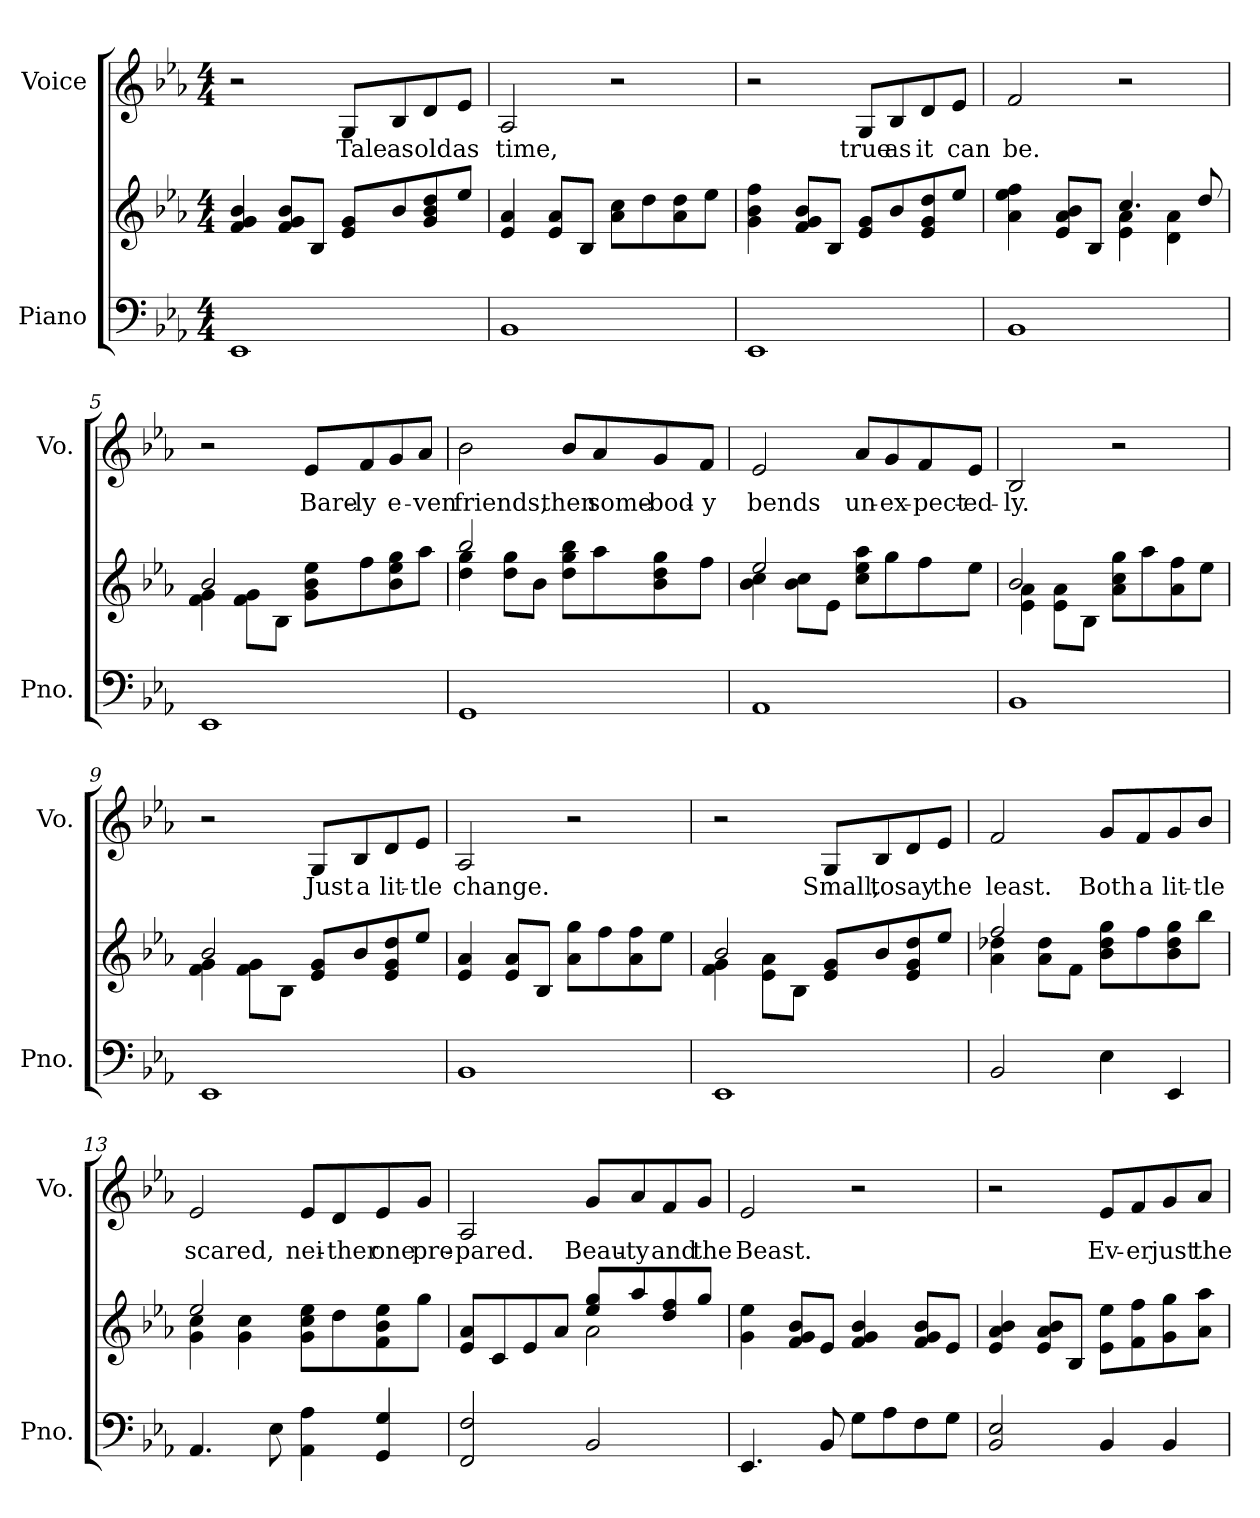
**kern	**kern	**kern	**text
*part2	*part2	*part1	*part1
*staff3	*staff2	*staff1	*staff1
*I"Piano	*	*I"Voice	*
*I'Pno.	*	*I'Vo.	*
*clefF4	*clefG2	*clefG2	*
*k[b-e-a-]	*k[b-e-a-]	*k[b-e-a-]	*
*M4/4	*M4/4	*M4/4	*
*MM80	*MM80	*MM80	*
=1	=1	=1	=1
1EE-	4f/ 4g/ 4b-/	2r	.
.	8f/ 8g/ 8b-/L	.	.
.	8B-/J	.	.
!	!	!	!LO:LY:b
.	8e-/ 8g/L	8G/L	Tale
!	!	!	!LO:LY:b
.	8b-/	8B-/	as
!	!	!	!LO:LY:b
.	8g/ 8b-/ 8dd/	8d/	old
!	!	!	!LO:LY:b
.	8ee-/J	8e-/J	as
=2	=2	=2	=2
!	!	!	!LO:LY:b
1BB-	4e-/ 4a-/	2A-/	time,
.	8e-/ 8a-/L	.	.
.	8B-/J	.	.
.	8a-\ 8cc\L	2r	.
.	8dd\	.	.
.	8a-\ 8dd\	.	.
.	8ee-\J	.	.
=3	=3	=3	=3
1EE-	4g\ 4b-\ 4ff\	2r	.
.	8f/ 8g/ 8b-/L	.	.
.	8B-/J	.	.
!	!	!	!LO:LY:b
.	8e-/ 8g/L	8G/L	true
!	!	!	!LO:LY:b
.	8b-/	8B-/	as
!	!	!	!LO:LY:b
.	8e-/ 8g/ 8dd/	8d/	it
!	!	!	!LO:LY:b
.	8ee-/J	8e-/J	can
=4	=4	=4	=4
*	*^	*	*
!	!	!	!	!LO:LY:b
1BB-	4a-\ 4ee-\ 4ff\	2ryy	2f/	be.
.	8e-/ 8a-/ 8b-/L	.	.	.
.	8B-/J	.	.	.
.	4.cc/	4e-\ 4a-\	2r	.
.	.	4d\ 4a-\	.	.
.	8dd/	.	.	.
!!LO:LB:g=z
=5	=5	=5	=5	=5
1EE-	2b-/	4f\ 4g\	2r	.
.	.	8f\ 8g\L	.	.
.	.	8B-\J	.	.
!	!	!	!	!LO:LY:b
.	8g\ 8b-\ 8ee-\L	2ryy	8e-/L	Bare-
!	!	!	!	!LO:LY:b
.	8ff\	.	8f/	-ly
!	!	!	!	!LO:LY:b
.	8b-\ 8ee-\ 8gg\	.	8g/	e-
!	!	!	!	!LO:LY:b
.	8aa-\J	.	8a-/J	-ven
=6	=6	=6	=6	=6
!	!	!	!	!LO:LY:b
1GG	2bb-/	4dd\ 4gg\	2b-\	friends,
.	.	8dd\ 8gg\L	.	.
.	.	8b-\J	.	.
!	!	!	!	!LO:LY:b
.	8dd\ 8gg\ 8bb-\L	2ryy	8b-/L	then
!	!	!	!	!LO:LY:b
.	8aa-\	.	8a-/	some-
!	!	!	!	!LO:LY:b
.	8b-\ 8dd\ 8gg\	.	8g/	-bod-
!	!	!	!	!LO:LY:b
.	8ff\J	.	8f/J	-y
=7	=7	=7	=7	=7
!	!	!	!	!LO:LY:b
1AA-	2ee-/	4b-\ 4cc\	2e-/	bends
.	.	8b-\ 8cc\L	.	.
.	.	8e-\J	.	.
!	!	!	!	!LO:LY:b
.	8cc\ 8ee-\ 8aa-\L	2ryy	8a-/L	un-
!	!	!	!	!LO:LY:b
.	8gg\	.	8g/	-ex-
!	!	!	!	!LO:LY:b
.	8ff\	.	8f/	-pect-
!	!	!	!	!LO:LY:b
.	8ee-\J	.	8e-/J	-ed-
=8	=8	=8	=8	=8
!	!	!	!	!LO:LY:b
1BB-	2b-/	4e-\ 4a-\	2B-/	-ly.
.	.	8e-\ 8a-\L	.	.
.	.	8B-\J	.	.
.	8a-\ 8cc\ 8gg\L	2ryy	2r	.
.	8aa-\	.	.	.
.	8a-\ 8ff\	.	.	.
.	8ee-\J	.	.	.
!!LO:LB:g=z
=9	=9	=9	=9	=9
1EE-	2b-/	4f\ 4g\	2r	.
.	.	8f\ 8g\L	.	.
.	.	8B-\J	.	.
!	!	!	!	!LO:LY:b
.	8e-/ 8g/L	2ryy	8G/L	Just
!	!	!	!	!LO:LY:b
.	8b-/	.	8B-/	a
!	!	!	!	!LO:LY:b
.	8e-/ 8g/ 8dd/	.	8d/	lit-
!	!	!	!	!LO:LY:b
.	8ee-/J	.	8e-/J	-tle
*	*v	*v	*	*
=10	=10	=10	=10
!	!	!	!LO:LY:b
1BB-	4e-/ 4a-/	2A-/	change.
.	8e-/ 8a-/L	.	.
.	8B-/J	.	.
.	8a-\ 8gg\L	2r	.
.	8ff\	.	.
.	8a-\ 8ff\	.	.
.	8ee-\J	.	.
=11	=11	=11	=11
*	*^	*	*
1EE-	2b-/	4f\ 4g\	2r	.
.	.	8e-\ 8a-\L	.	.
.	.	8B-\J	.	.
!	!	!	!	!LO:LY:b
.	8e-/ 8g/L	2ryy	8G/L	Small,
!	!	!	!	!LO:LY:b
.	8b-/	.	8B-/	to
!	!	!	!	!LO:LY:b
.	8e-/ 8g/ 8dd/	.	8d/	say
!	!	!	!	!LO:LY:b
.	8ee-/J	.	8e-/J	the
=12	=12	=12	=12	=12
!	!	!	!	!LO:LY:b
2BB-/	2ff/	4a-\ 4dd-X\	2f/	least.
.	.	8a-\ 8dd-\L	.	.
.	.	8f\J	.	.
!	!	!	!	!LO:LY:b
4E-\	8b-\ 8dd-\ 8gg\L	2ryy	8g/L	Both
!	!	!	!	!LO:LY:b
.	8ff\	.	8f/	a
!	!	!	!	!LO:LY:b
4EE-/	8b-\ 8dd-\ 8gg\	.	8g/	lit-
!	!	!	!	!LO:LY:b
.	8bb-\J	.	8b-/J	-tle
!!LO:LB:g=z
=13	=13	=13	=13	=13
!	!	!	!	!LO:LY:b
4.AA-/	2ee-/	4g\ 4cc\	2e-/	scared,
.	.	4g\ 4cc\	.	.
8E-\	.	.	.	.
!	!	!	!	!LO:LY:b
4AA-\ 4A-\	8g\ 8cc\ 8ee-\L	2ryy	8e-/L	nei-
!	!	!	!	!LO:LY:b
.	8dd\	.	8d/	-ther
!	!	!	!	!LO:LY:b
4GG/ 4G/	8f\ 8b-\ 8ee-\	.	8e-/	one
!	!	!	!	!LO:LY:b
.	8gg\J	.	8g/J	pre-
!!LO:PB:g=z
=14	=14	=14	=14	=14
!	!	!	!	!LO:LY:b
2FF/ 2F/	8e-/ 8a-/L	2ryy	2A-/	-pared.
.	8c/	.	.	.
.	8e-/	.	.	.
.	8a-/J	.	.	.
!	!	!	!	!LO:LY:b
2BB-/	8ee-/ 8gg/L	2a-\	8g/L	Beau-
!	!	!	!	!LO:LY:b
.	8aa-/	.	8a-/	-ty
!	!	!	!	!LO:LY:b
.	8dd/ 8ff/	.	8f/	and
!	!	!	!	!LO:LY:b
.	8gg/J	.	8g/J	the
*	*v	*v	*	*
=15	=15	=15	=15
!	!	!	!LO:LY:b
4.EE-/	4g\ 4ee-\	2e-/	Beast.
.	8f/ 8g/ 8b-/L	.	.
8BB-/	8e-/J	.	.
8G\L	4f/ 4g/ 4b-/	2r	.
8A-\	.	.	.
8F\	8f/ 8g/ 8b-/L	.	.
8G\J	8e-/J	.	.
=16	=16	=16	=16
2BB-/ 2E-/	4e-/ 4a-/ 4b-/	2r	.
.	8e-/ 8a-/ 8b-/L	.	.
.	8B-/J	.	.
!	!	!	!LO:LY:b
4BB-/	8e-\ 8ee-\L	8e-/L	Ev-
!	!	!	!LO:LY:b
.	8f\ 8ff\	8f/	-er
!	!	!	!LO:LY:b
4BB-/	8g\ 8gg\	8g/	just
!	!	!	!LO:LY:b
.	8a-\ 8aa-\J	8a-/J	the
=	=	=	=
*-	*-	*-	*-
